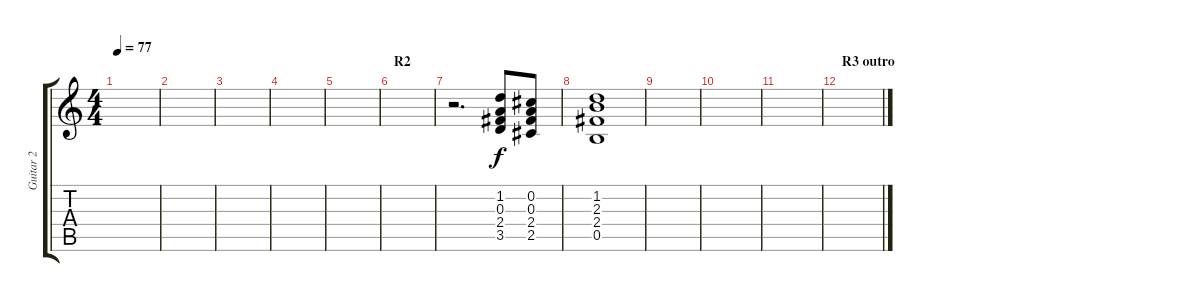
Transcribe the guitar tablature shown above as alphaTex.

\track ("Guitar 2" "Guitar 2") {instrument acousticguitarsteel}
\staff {score tabs}
\tuning (Gb4 Db4 A3 E3 B2 Gb2) {hide}
\ts (4 4)
\tempo 77
\clef g2
\ks c
|
|
|
|
|
\section ("" "R2")
|
r.2{d} (1.2 0.3 2.4 3.5).8 (0.2 0.3 2.4 2.5).8 |
(1.2 2.3 2.4 0.5).1 |
|
|
|
\section ("" "R3 outro")
